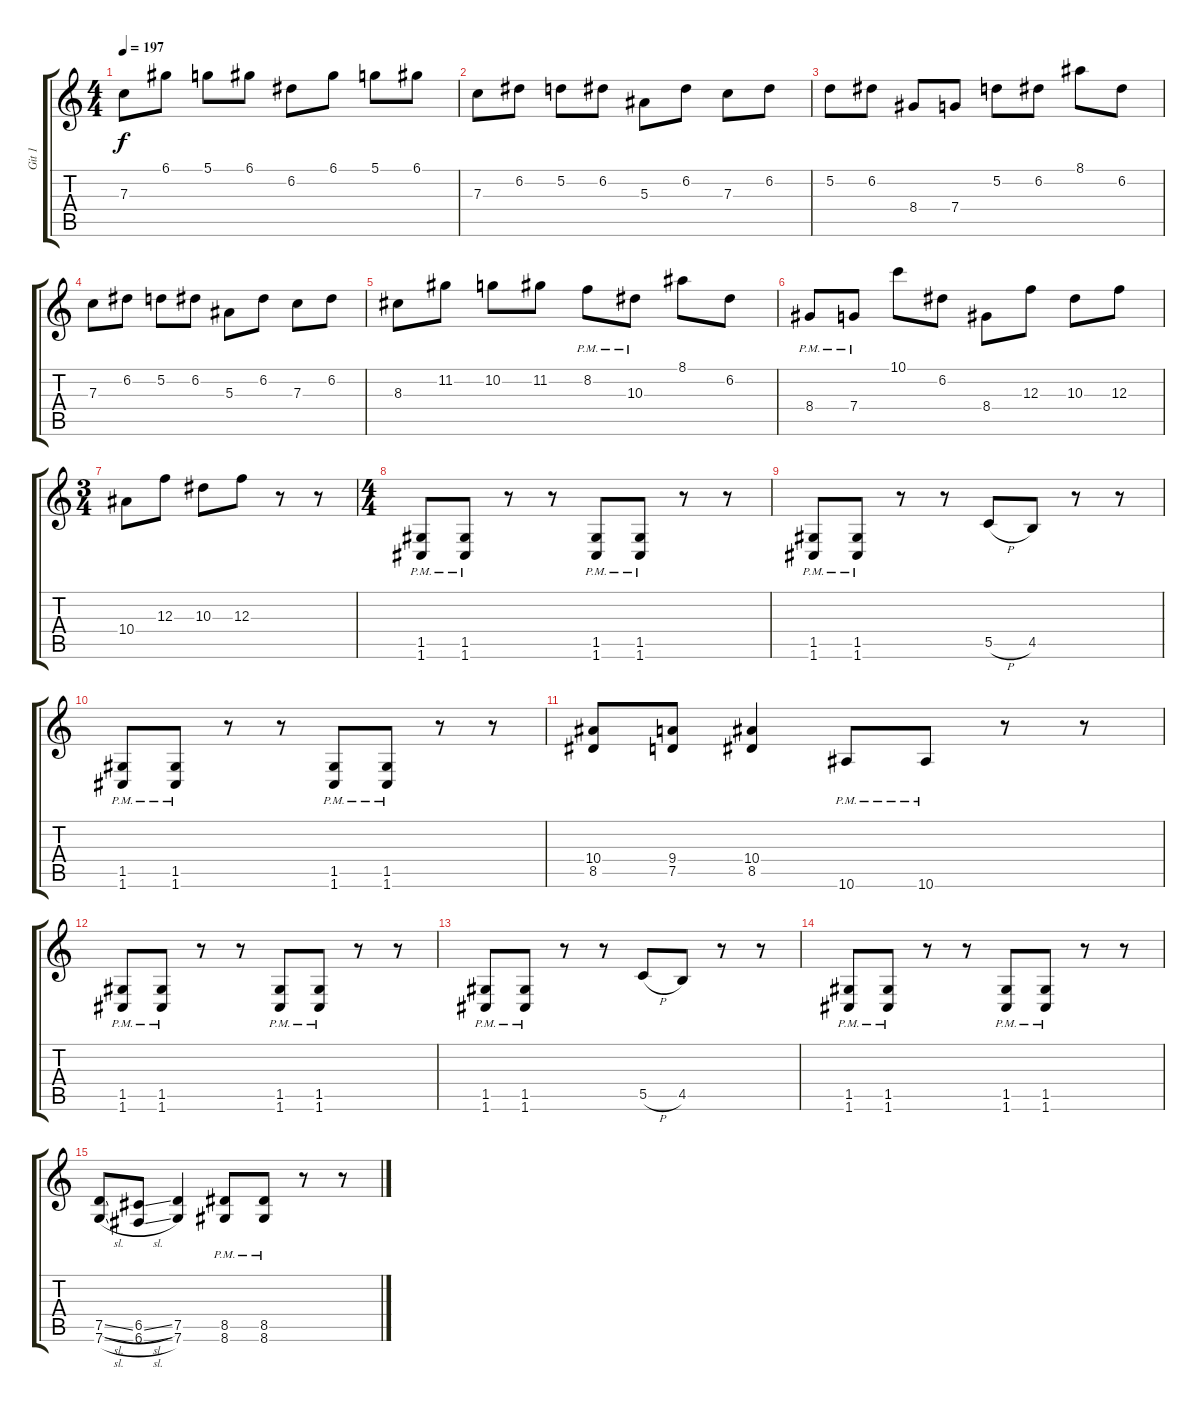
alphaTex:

\track ("Git 1" "Git 1") {instrument distortionguitar}
\staff {score tabs}
\tuning (D4 A3 F3 C3 G2 C2) {hide}
\ts (4 4)
\tempo 197
\clef g2
\ks c
7.3.8{dy f} 6.1.8 5.1.8 6.1.8 6.2.8 6.1.8 5.1.8 6.1.8 |
7.3.8 6.2.8 5.2.8 6.2.8 5.3.8 6.2.8 7.3.8 6.2.8 |
5.2.8 6.2.8 8.4.8 7.4.8 5.2.8 6.2.8 8.1.8 6.2.8 |
7.3.8 6.2.8 5.2.8 6.2.8 5.3.8 6.2.8 7.3.8 6.2.8 |
8.3.8 11.2.8 10.2.8 11.2.8 8.2{pm}.8 10.3{pm}.8 8.1.8 6.2.8 |
8.4{pm}.8 7.4{pm}.8 10.1.8 6.2.8 8.4.8 12.3.8 10.3.8 12.3.8 |
\ts (3 4)
10.4.8 12.3.8 10.3.8 12.3.8 r.8 r.8 |
\ts (4 4)
(1.5{pm} 1.6{pm}).8 (1.5{pm} 1.6{pm}).8 r.8 r.8 (1.5{pm} 1.6{pm}).8 (1.5{pm} 1.6{pm}).8 r.8 r.8 |
(1.5{pm} 1.6{pm}).8 (1.5{pm} 1.6{pm}).8 r.8 r.8 5.5{h}.8 4.5.8 r.8 r.8 |
(1.5{pm} 1.6{pm}).8 (1.5{pm} 1.6{pm}).8 r.8 r.8 (1.5{pm} 1.6{pm}).8 (1.5{pm} 1.6{pm}).8 r.8 r.8 |
(10.4 8.5).8 (9.4 7.5).8 (10.4 8.5).4 10.6{pm}.8 10.6{pm}.8 r.8 r.8 |
(1.5{pm} 1.6{pm}).8 (1.5{pm} 1.6{pm}).8 r.8 r.8 (1.5{pm} 1.6{pm}).8 (1.5{pm} 1.6{pm}).8 r.8 r.8 |
(1.5{pm} 1.6{pm}).8 (1.5{pm} 1.6{pm}).8 r.8 r.8 5.5{h}.8 4.5.8 r.8 r.8 |
(1.5{pm} 1.6{pm}).8 (1.5{pm} 1.6{pm}).8 r.8 r.8 (1.5{pm} 1.6{pm}).8 (1.5{pm} 1.6{pm}).8 r.8 r.8 |
(7.5{sl} 7.6{sl}).8 (6.5{sl} 6.6{sl}).8 (7.5 7.6).4 (8.5{pm} 8.6{pm}).8 (8.5{pm} 8.6{pm}).8 r.8 r.8
